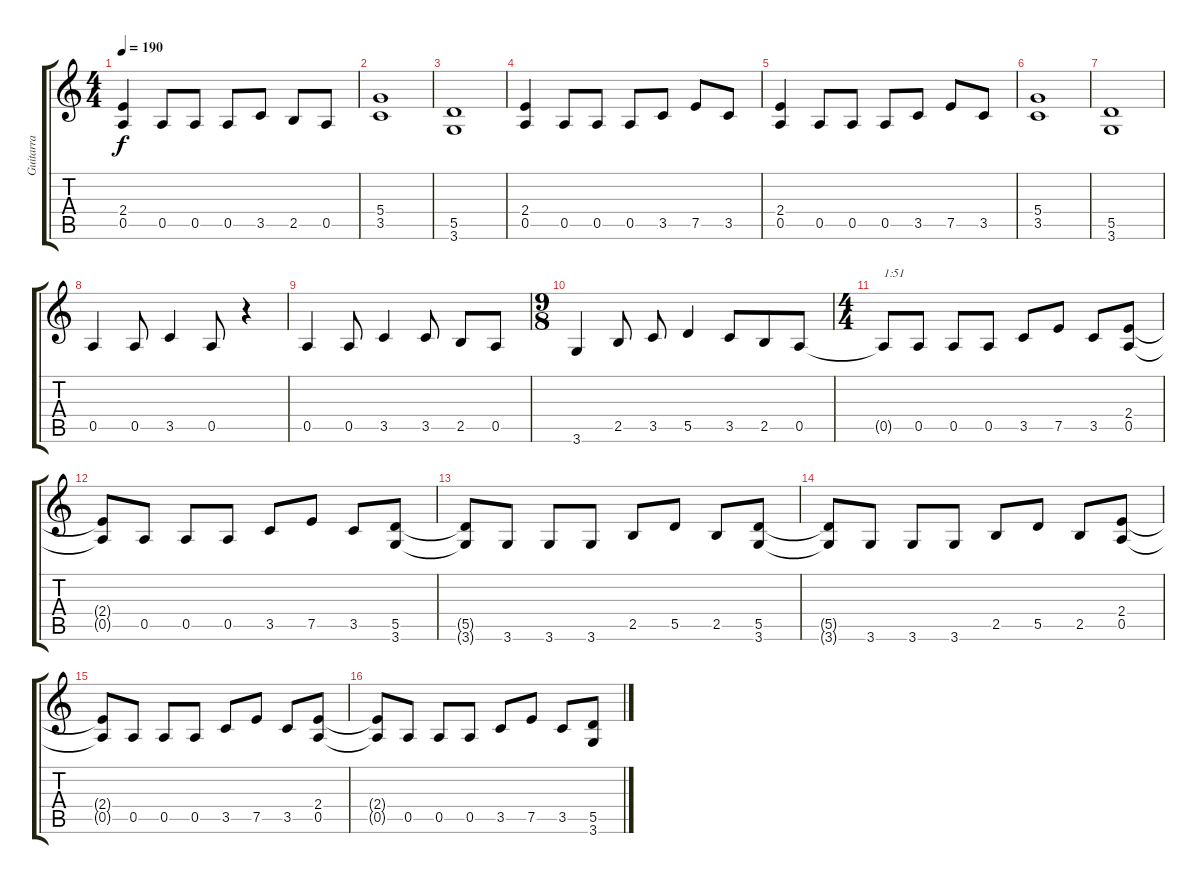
\track ("Guitarra" "Guitarra") {instrument distortionguitar}
\staff {score tabs}
\tuning (E4 B3 G3 D3 A2 E2) {hide}
\ts (4 4)
\tempo 190
\clef g2
\ks c
(2.4 0.5).4{dy f} 0.5.8 0.5.8 0.5.8 3.5.8 2.5.8 0.5.8 |
(5.4 3.5).1 |
(5.5 3.6).1 |
(2.4 0.5).4 0.5.8 0.5.8 0.5.8 3.5.8 7.5.8 3.5.8 |
(2.4 0.5).4 0.5.8 0.5.8 0.5.8 3.5.8 7.5.8 3.5.8 |
(5.4 3.5).1 |
(5.5 3.6).1 |
0.5.4 0.5.8 3.5.4 0.5.8 r.4 |
0.5.4 0.5.8 3.5.4 3.5.8 2.5.8 0.5.8 |
\ts (9 8)
3.6.4 2.5.8 3.5.8 5.5.4 3.5.8 2.5.8 0.5.8 |
\ts (4 4)
0.5{t}.8{txt "1:51"} 0.5.8 0.5.8 0.5.8 3.5.8 7.5.8 3.5.8 (2.4 0.5).8 |
(2.4{t} 0.5{t}).8 0.5.8 0.5.8 0.5.8 3.5.8 7.5.8 3.5.8 (5.5 3.6).8 |
(5.5{t} 3.6{t}).8 3.6.8 3.6.8 3.6.8 2.5.8 5.5.8 2.5.8 (5.5 3.6).8 |
(5.5{t} 3.6{t}).8 3.6.8 3.6.8 3.6.8 2.5.8 5.5.8 2.5.8 (2.4 0.5).8 |
(2.4{t} 0.5{t}).8 0.5.8 0.5.8 0.5.8 3.5.8 7.5.8 3.5.8 (2.4 0.5).8 |
(2.4{t} 0.5{t}).8 0.5.8 0.5.8 0.5.8 3.5.8 7.5.8 3.5.8 (5.5 3.6).8
